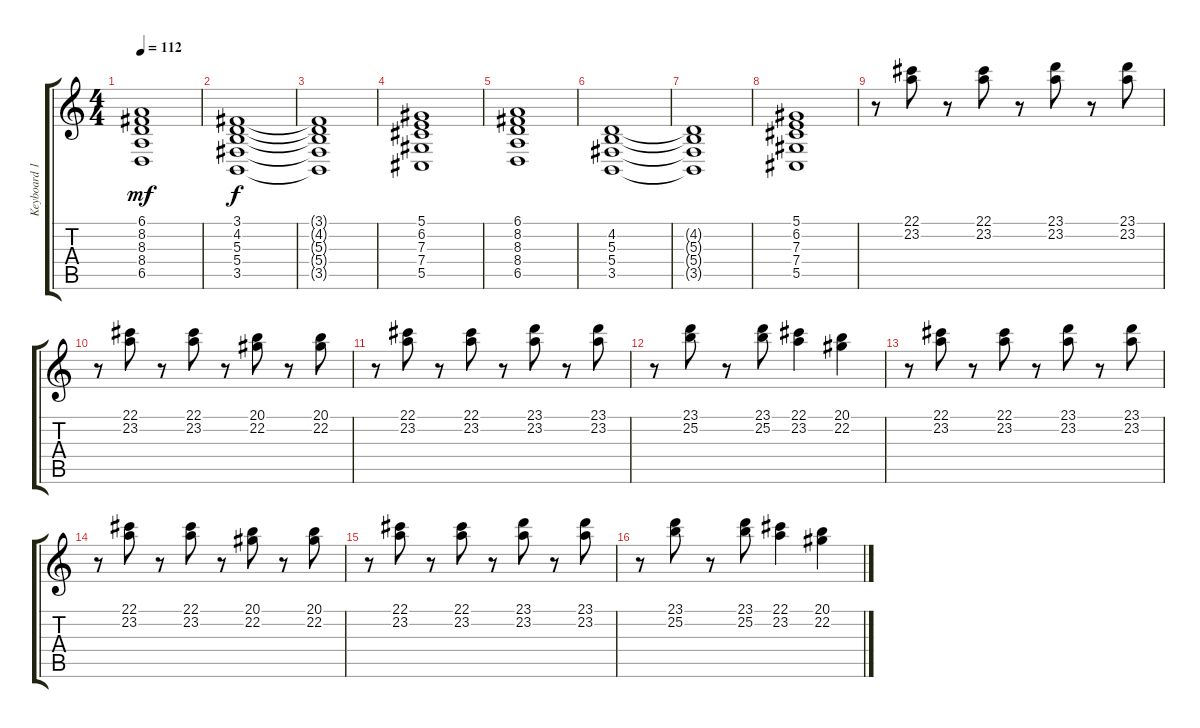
\track ("Keyboard 1" "Keyboard 1") {instrument stringensemble1}
\staff {score tabs}
\tuning (Eb4 Bb3 Gb3 Db3 Ab2 Eb2) {hide}
\ts (4 4)
\tempo 112
\clef g2
\ks c
(6.1 8.2 8.3 8.4 6.5).1{dy mf instrument stringensemble1} |
(3.1 4.2 5.3 5.4 3.5).1{dy f} |
(3.1{t} 4.2{t} 5.3{t} 5.4{t} 3.5{t}).1 |
(5.1 6.2 7.3 7.4 5.5).1 |
(6.1 8.2 8.3 8.4 6.5).1 |
(4.2 5.3 5.4 3.5).1 |
(4.2{t} 5.3{t} 5.4{t} 3.5{t}).1 |
(5.1 6.2 7.3 7.4 5.5).1 |
r.8 (22.1 23.2).8 r.8 (22.1 23.2).8 r.8 (23.1 23.2).8 r.8 (23.1 23.2).8 |
r.8 (22.1 23.2).8 r.8 (22.1 23.2).8 r.8 (20.1 22.2).8 r.8 (20.1 22.2).8 |
r.8 (22.1 23.2).8 r.8 (22.1 23.2).8 r.8 (23.1 23.2).8 r.8 (23.1 23.2).8 |
r.8 (23.1 25.2).8 r.8 (23.1 25.2).8 (22.1 23.2).4 (20.1 22.2).4 |
r.8 (22.1 23.2).8 r.8 (22.1 23.2).8 r.8 (23.1 23.2).8 r.8 (23.1 23.2).8 |
r.8 (22.1 23.2).8 r.8 (22.1 23.2).8 r.8 (20.1 22.2).8 r.8 (20.1 22.2).8 |
r.8 (22.1 23.2).8 r.8 (22.1 23.2).8 r.8 (23.1 23.2).8 r.8 (23.1 23.2).8 |
r.8 (23.1 25.2).8 r.8 (23.1 25.2).8 (22.1 23.2).4 (20.1 22.2).4
